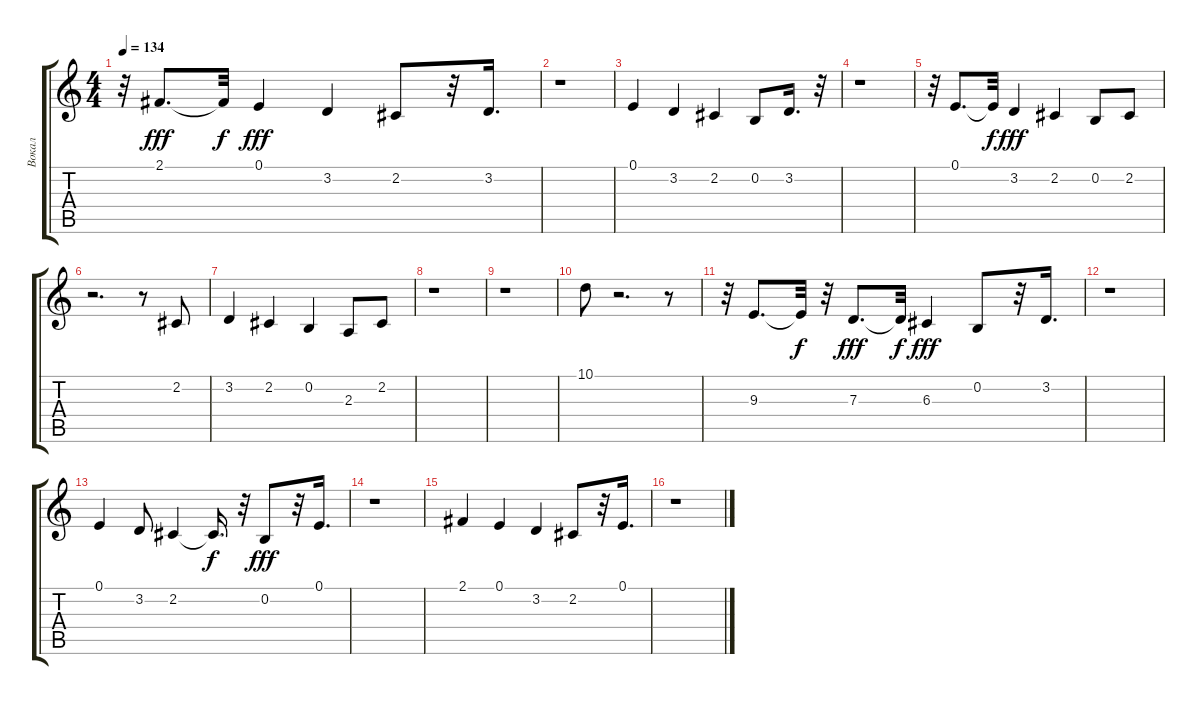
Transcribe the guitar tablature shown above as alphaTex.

\track ("Вокал" "Вокал") {instrument lead8bassandlead}
\staff {score tabs}
\tuning (E4 B3 G3 D3 A2 E2) {hide}
\ts (4 4)
\tempo 134
\clef g2
\ks c
r.32{dy fff} 2.1.8{d} 2.1{t}.32{dy f} 0.1.4{dy fff} 3.2.4 2.2.8 r.32 3.2.16{d} |
r.1 |
0.1.4 3.2.4 2.2.4 0.2.8 3.2.16{d} r.32 |
r.1 |
r.32 0.1.8{d} 0.1{t}.32{dy f} 3.2.4{dy fff} 2.2.4 0.2.8 2.2.8 |
r.2{d} r.8 2.2.8 |
3.2.4 2.2.4 0.2.4 2.3.8 2.2.8 |
r.1 |
r.1 |
10.1.8{volume 11} r.2{d} r.8 |
r.32 9.3.8{d} 9.3{t}.32{dy f} r.32 7.3.8{d dy fff} 7.3{t}.32{dy f} 6.3.4{dy fff} 0.2.8 r.32 3.2.16{d} |
r.1 |
0.1.4 3.2.8 2.2.4 2.2{t}.16{d dy f} r.32 0.2.8{dy fff} r.32 0.1.16{d} |
r.1 |
2.1.4 0.1.4 3.2.4 2.2.8 r.32 0.1.16{d} |
r.1
